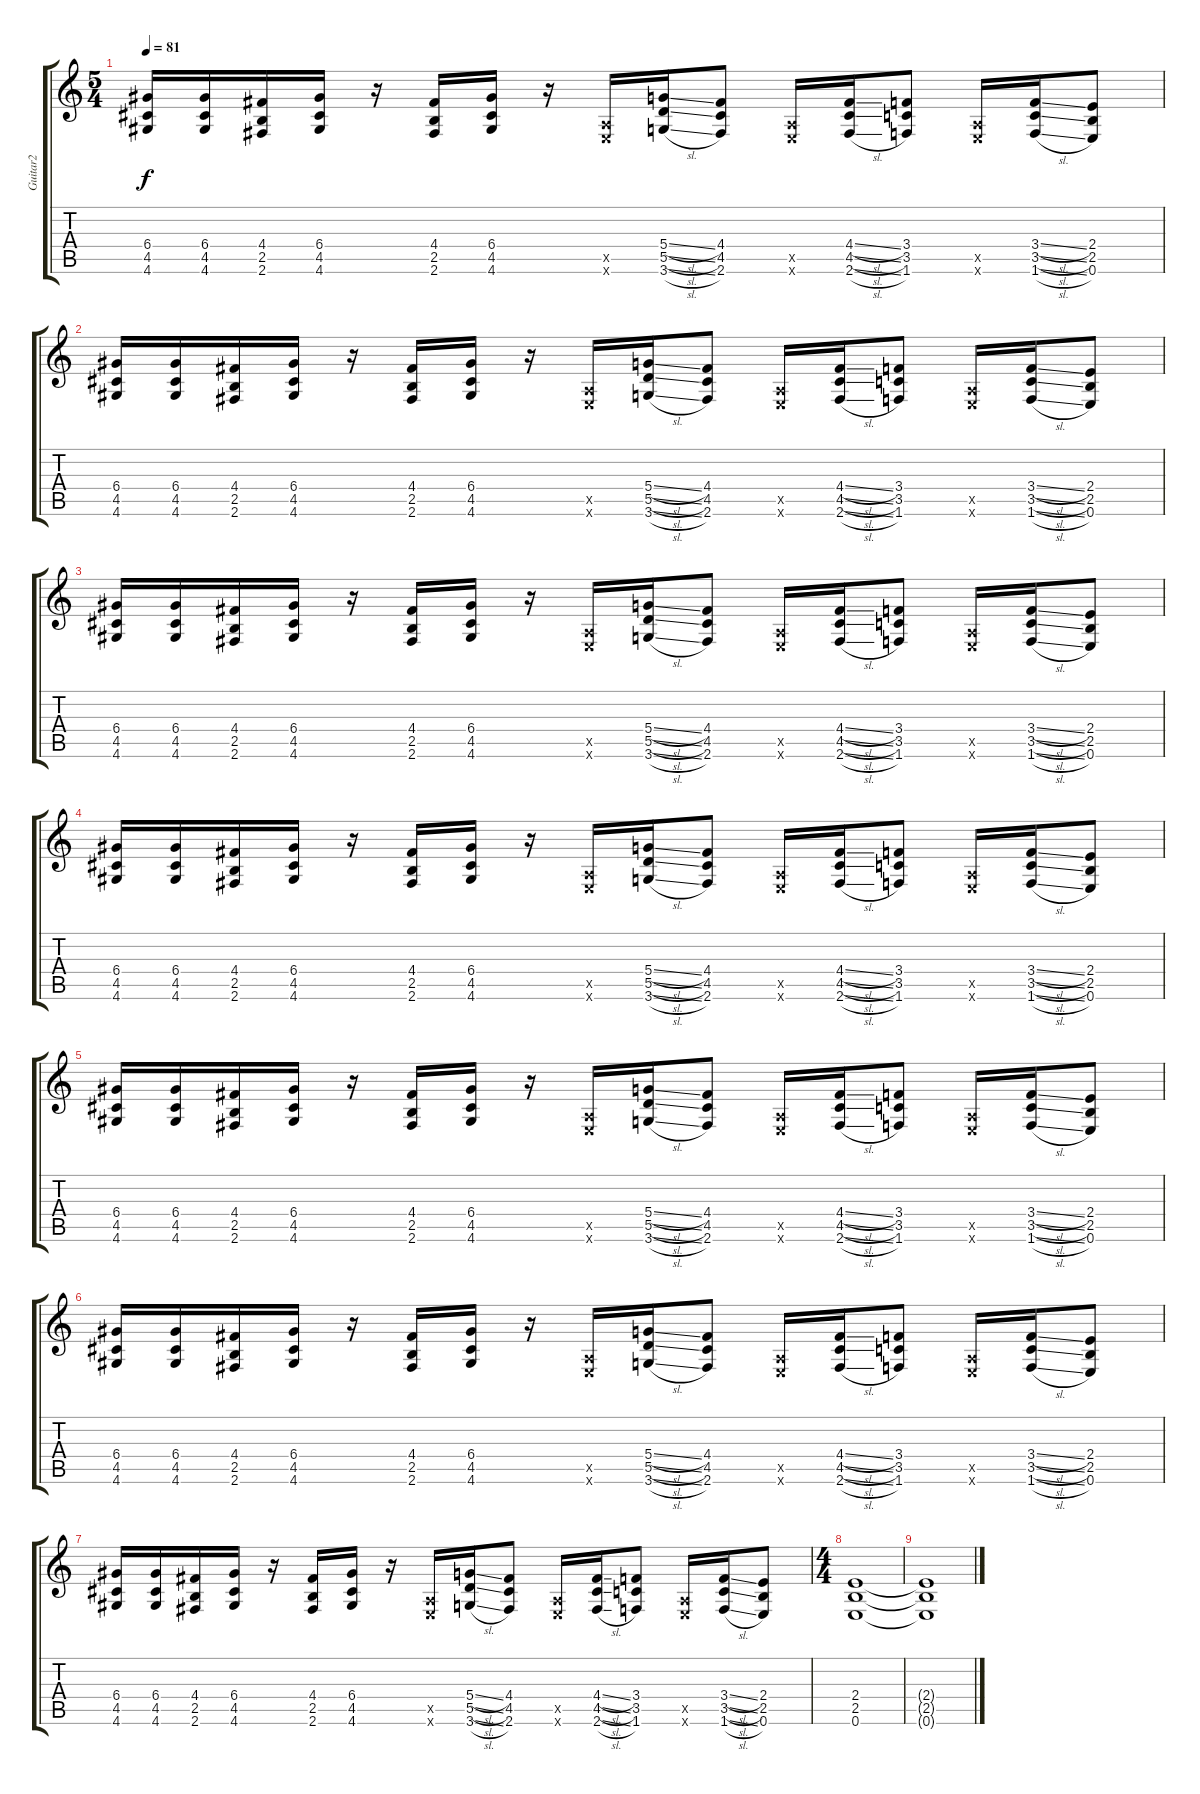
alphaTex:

\track ("Guitar2" "Guitar2") {instrument overdrivenguitar}
\staff {score tabs}
\tuning (E4 B3 G3 D3 A2 E2) {hide}
\ts (5 4)
\tempo 81
\clef g2
\ks c
(6.4 4.5 4.6).16{dy f} (6.4 4.5 4.6).16 (4.4 2.5 2.6).16 (6.4 4.5 4.6).16 r.16 (4.4 2.5 2.6).16 (6.4 4.5 4.6).16 r.16 (0.5{x} 0.6{x}).16 (5.4{sl} 5.5{sl} 3.6{sl}).16 (4.4 4.5 2.6).8 (0.5{x} 0.6{x}).16 (4.4{sl} 4.5{sl} 2.6{sl}).16 (3.4 3.5 1.6).8 (0.5{x} 0.6{x}).16 (3.4{sl} 3.5{sl} 1.6{sl}).16 (2.4 2.5 0.6).8 |
(6.4 4.5 4.6).16 (6.4 4.5 4.6).16 (4.4 2.5 2.6).16 (6.4 4.5 4.6).16 r.16 (4.4 2.5 2.6).16 (6.4 4.5 4.6).16 r.16 (0.5{x} 0.6{x}).16 (5.4{sl} 5.5{sl} 3.6{sl}).16 (4.4 4.5 2.6).8 (0.5{x} 0.6{x}).16 (4.4{sl} 4.5{sl} 2.6{sl}).16 (3.4 3.5 1.6).8 (0.5{x} 0.6{x}).16 (3.4{sl} 3.5{sl} 1.6{sl}).16 (2.4 2.5 0.6).8 |
(6.4 4.5 4.6).16 (6.4 4.5 4.6).16 (4.4 2.5 2.6).16 (6.4 4.5 4.6).16 r.16 (4.4 2.5 2.6).16 (6.4 4.5 4.6).16 r.16 (0.5{x} 0.6{x}).16 (5.4{sl} 5.5{sl} 3.6{sl}).16 (4.4 4.5 2.6).8 (0.5{x} 0.6{x}).16 (4.4{sl} 4.5{sl} 2.6{sl}).16 (3.4 3.5 1.6).8 (0.5{x} 0.6{x}).16 (3.4{sl} 3.5{sl} 1.6{sl}).16 (2.4 2.5 0.6).8 |
(6.4 4.5 4.6).16 (6.4 4.5 4.6).16 (4.4 2.5 2.6).16 (6.4 4.5 4.6).16 r.16 (4.4 2.5 2.6).16 (6.4 4.5 4.6).16 r.16 (0.5{x} 0.6{x}).16 (5.4{sl} 5.5{sl} 3.6{sl}).16 (4.4 4.5 2.6).8 (0.5{x} 0.6{x}).16 (4.4{sl} 4.5{sl} 2.6{sl}).16 (3.4 3.5 1.6).8 (0.5{x} 0.6{x}).16 (3.4{sl} 3.5{sl} 1.6{sl}).16 (2.4 2.5 0.6).8 |
(6.4 4.5 4.6).16 (6.4 4.5 4.6).16 (4.4 2.5 2.6).16 (6.4 4.5 4.6).16 r.16 (4.4 2.5 2.6).16 (6.4 4.5 4.6).16 r.16 (0.5{x} 0.6{x}).16 (5.4{sl} 5.5{sl} 3.6{sl}).16 (4.4 4.5 2.6).8 (0.5{x} 0.6{x}).16 (4.4{sl} 4.5{sl} 2.6{sl}).16 (3.4 3.5 1.6).8 (0.5{x} 0.6{x}).16 (3.4{sl} 3.5{sl} 1.6{sl}).16 (2.4 2.5 0.6).8 |
(6.4 4.5 4.6).16 (6.4 4.5 4.6).16 (4.4 2.5 2.6).16 (6.4 4.5 4.6).16 r.16 (4.4 2.5 2.6).16 (6.4 4.5 4.6).16 r.16 (0.5{x} 0.6{x}).16 (5.4{sl} 5.5{sl} 3.6{sl}).16 (4.4 4.5 2.6).8 (0.5{x} 0.6{x}).16 (4.4{sl} 4.5{sl} 2.6{sl}).16 (3.4 3.5 1.6).8 (0.5{x} 0.6{x}).16 (3.4{sl} 3.5{sl} 1.6{sl}).16 (2.4 2.5 0.6).8 |
(6.4 4.5 4.6).16 (6.4 4.5 4.6).16 (4.4 2.5 2.6).16 (6.4 4.5 4.6).16 r.16 (4.4 2.5 2.6).16 (6.4 4.5 4.6).16 r.16 (0.5{x} 0.6{x}).16 (5.4{sl} 5.5{sl} 3.6{sl}).16 (4.4 4.5 2.6).8 (0.5{x} 0.6{x}).16 (4.4{sl} 4.5{sl} 2.6{sl}).16 (3.4 3.5 1.6).8 (0.5{x} 0.6{x}).16 (3.4{sl} 3.5{sl} 1.6{sl}).16 (2.4 2.5 0.6).8 |
\ts (4 4)
(2.4 2.5 0.6).1 |
(2.4{t} 2.5{t} 0.6{t}).1
